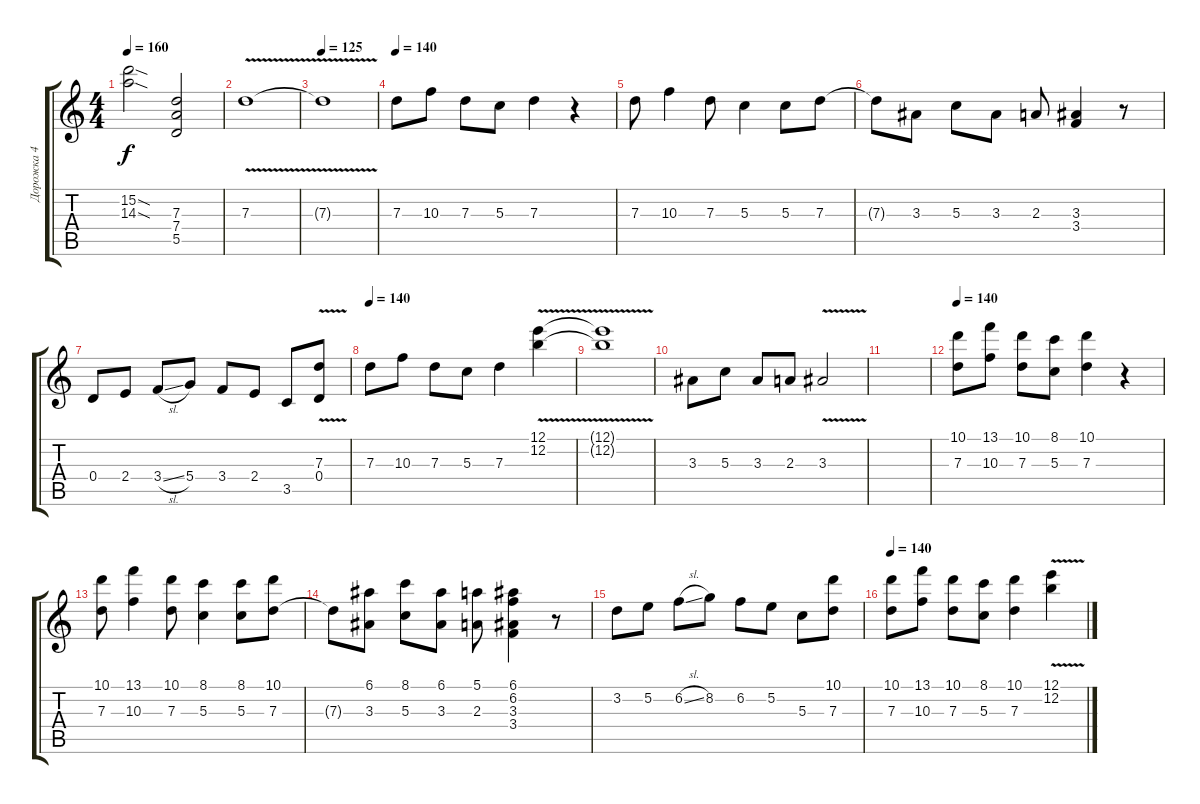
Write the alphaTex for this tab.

\track ("Дорожка 4" "Дорожка 4") {instrument acousticguitarsteel}
\staff {score tabs}
\tuning (E4 B3 G3 D3 A2 E2) {hide}
\ts (4 4)
\tempo 160
\clef g2
\ks c
(15.2{sod} 14.3{sod}).2{dy f} (7.3 7.4 5.5).2 |
7.3{v}.1 |
\tempo 125
7.3{t}.1 |
\tempo 140
7.3.8 10.3.8 7.3.8 5.3.8 7.3.4 r.4 |
7.3.8 10.3.4 7.3.8 5.3.4 5.3.8 7.3.8 |
7.3{t}.8 3.3.8 5.3.8 3.3.8 2.3.8 (3.3 3.4).4 r.8 |
0.4.8 2.4.8 3.4{sl}.8 5.4.8 3.4.8 2.4.8 3.5.8 (7.3 0.4{v}).8 |
\tempo 140
7.3.8 10.3.8 7.3.8 5.3.8 7.3.4 (12.1{v} 12.2{v}).4 |
(12.1{t} 12.2{t}).1 |
3.3.8 5.3.8 3.3.8 2.3.8 3.3{v}.2 |
|
\tempo 140
(10.1 7.3).8 (13.1 10.3).8 (10.1 7.3).8 (8.1 5.3).8 (10.1 7.3).4 r.4 |
(10.1 7.3).8 (13.1 10.3).4 (10.1 7.3).8 (8.1 5.3).4 (8.1 5.3).8 (10.1 7.3).8 |
7.3{t}.8 (6.1 3.3).8 (8.1 5.3).8 (6.1 3.3).8 (5.1 2.3).8 (6.1 6.2 3.3 3.4).4 r.8 |
3.2.8 5.2.8 6.2{sl}.8 8.2.8 6.2.8 5.2.8 5.3.8 (10.1 7.3).8 |
\tempo 140
(10.1 7.3).8 (13.1 10.3).8 (10.1 7.3).8 (8.1 5.3).8 (10.1 7.3).4 (12.1{v} 12.2{v}).4
